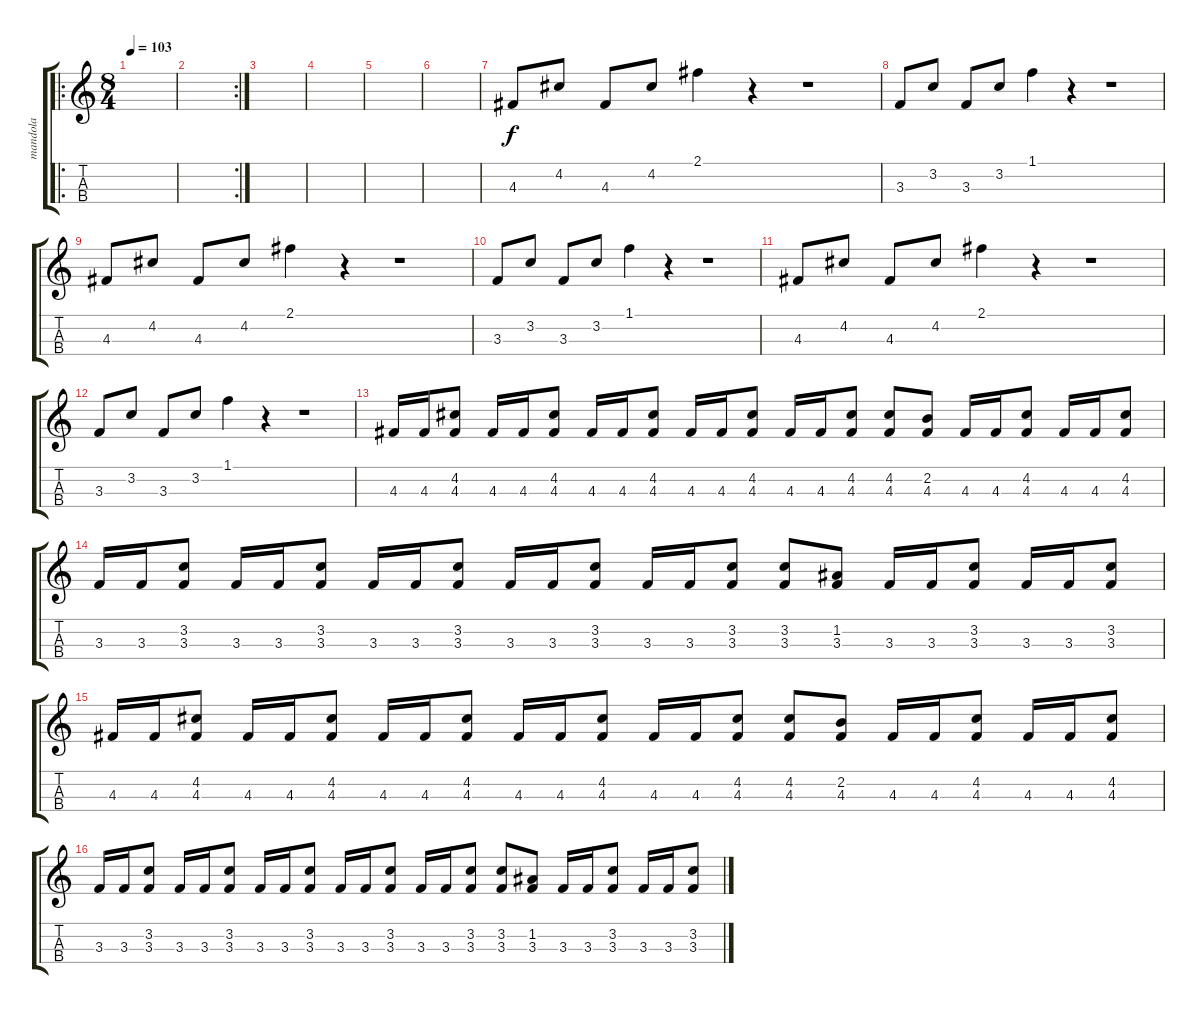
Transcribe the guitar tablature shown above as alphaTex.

\track ("mandola" "mandola") {instrument acousticguitarnylon}
\staff {score tabs}
\tuning (E4 A3 D3 G2) {hide}
\ro
\ts (8 4)
\tempo 103
\clef g2
\ks c
|
\rc 2
|
|
|
|
|
4.3.8 4.2.8 4.3.8 4.2.8 2.1.4 r.4 r.1 |
3.3.8 3.2.8 3.3.8 3.2.8 1.1.4 r.4 r.1 |
4.3.8 4.2.8 4.3.8 4.2.8 2.1.4 r.4 r.1 |
3.3.8 3.2.8 3.3.8 3.2.8 1.1.4 r.4 r.1 |
4.3.8 4.2.8 4.3.8 4.2.8 2.1.4 r.4 r.1 |
3.3.8 3.2.8 3.3.8 3.2.8 1.1.4 r.4 r.1 |
4.3.16 4.3.16 (4.2 4.3).8 4.3.16 4.3.16 (4.2 4.3).8 4.3.16 4.3.16 (4.2 4.3).8 4.3.16 4.3.16 (4.2 4.3).8 4.3.16 4.3.16 (4.2 4.3).8 (4.2 4.3).8 (2.2 4.3).8 4.3.16 4.3.16 (4.2 4.3).8 4.3.16 4.3.16 (4.2 4.3).8 |
3.3.16 3.3.16 (3.2 3.3).8 3.3.16 3.3.16 (3.2 3.3).8 3.3.16 3.3.16 (3.2 3.3).8 3.3.16 3.3.16 (3.2 3.3).8 3.3.16 3.3.16 (3.2 3.3).8 (3.2 3.3).8 (1.2 3.3).8 3.3.16 3.3.16 (3.2 3.3).8 3.3.16 3.3.16 (3.2 3.3).8 |
4.3.16 4.3.16 (4.2 4.3).8 4.3.16 4.3.16 (4.2 4.3).8 4.3.16 4.3.16 (4.2 4.3).8 4.3.16 4.3.16 (4.2 4.3).8 4.3.16 4.3.16 (4.2 4.3).8 (4.2 4.3).8 (2.2 4.3).8 4.3.16 4.3.16 (4.2 4.3).8 4.3.16 4.3.16 (4.2 4.3).8 |
3.3.16 3.3.16 (3.2 3.3).8 3.3.16 3.3.16 (3.2 3.3).8 3.3.16 3.3.16 (3.2 3.3).8 3.3.16 3.3.16 (3.2 3.3).8 3.3.16 3.3.16 (3.2 3.3).8 (3.2 3.3).8 (1.2 3.3).8 3.3.16 3.3.16 (3.2 3.3).8 3.3.16 3.3.16 (3.2 3.3).8
